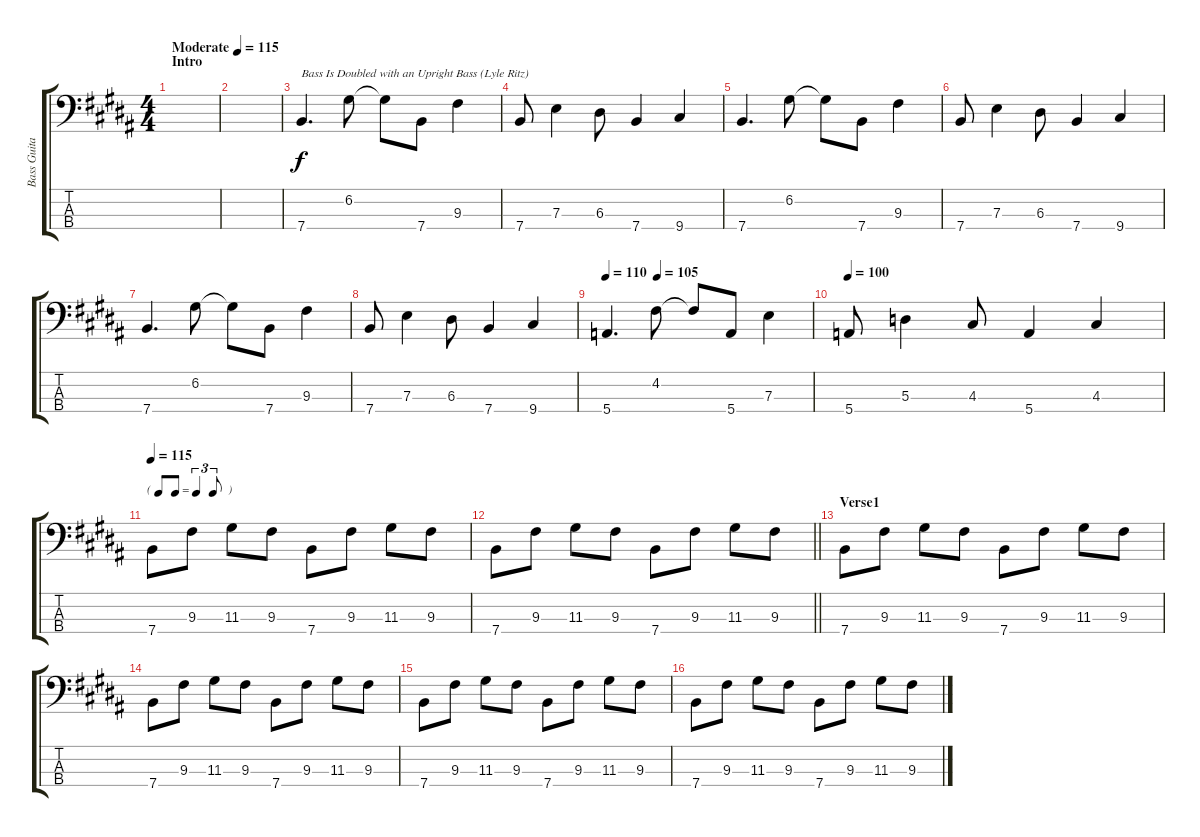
\track ("Bass Guitar" "Bass Guita") {instrument electricbasspick}
\staff {score tabs}
\tuning (G2 D2 A1 E1) {hide}
\ts (4 4)
\section ("" "Intro")
\tempo (115 "Moderate")
\clef f4
\ks b
|
|
7.4.4{d txt "Bass Is Doubled with an Upright Bass (Lyle Ritz)"} 6.2.8 6.2{t}.8 7.4.8 9.3.4 |
7.4.8 7.3.4 6.3.8 7.4.4 9.4.4 |
7.4.4{d} 6.2.8 6.2{t}.8 7.4.8 9.3.4 |
7.4.8 7.3.4 6.3.8 7.4.4 9.4.4 |
7.4.4{d} 6.2.8 6.2{t}.8 7.4.8 9.3.4 |
7.4.8 7.3.4 6.3.8 7.4.4 9.4.4 |
\tempo 110
\tempo (105 0.25)
5.4.4{d} 4.2.8 4.2{t}.8 5.4.8 7.3.4 |
\tempo 100
5.4.8 5.3.4 4.3.8 5.4.4 4.3.4 |
\tf triplet8th
\tempo 115
7.4.8 9.3.8 11.3.8 9.3.8 7.4.8 9.3.8 11.3.8 9.3.8 |
\barLineRight lightlight
7.4.8 9.3.8 11.3.8 9.3.8 7.4.8 9.3.8 11.3.8 9.3.8 |
\section ("" "Verse1")
7.4.8 9.3.8 11.3.8 9.3.8 7.4.8 9.3.8 11.3.8 9.3.8 |
7.4.8 9.3.8 11.3.8 9.3.8 7.4.8 9.3.8 11.3.8 9.3.8 |
7.4.8 9.3.8 11.3.8 9.3.8 7.4.8 9.3.8 11.3.8 9.3.8 |
7.4.8 9.3.8 11.3.8 9.3.8 7.4.8 9.3.8 11.3.8 9.3.8
